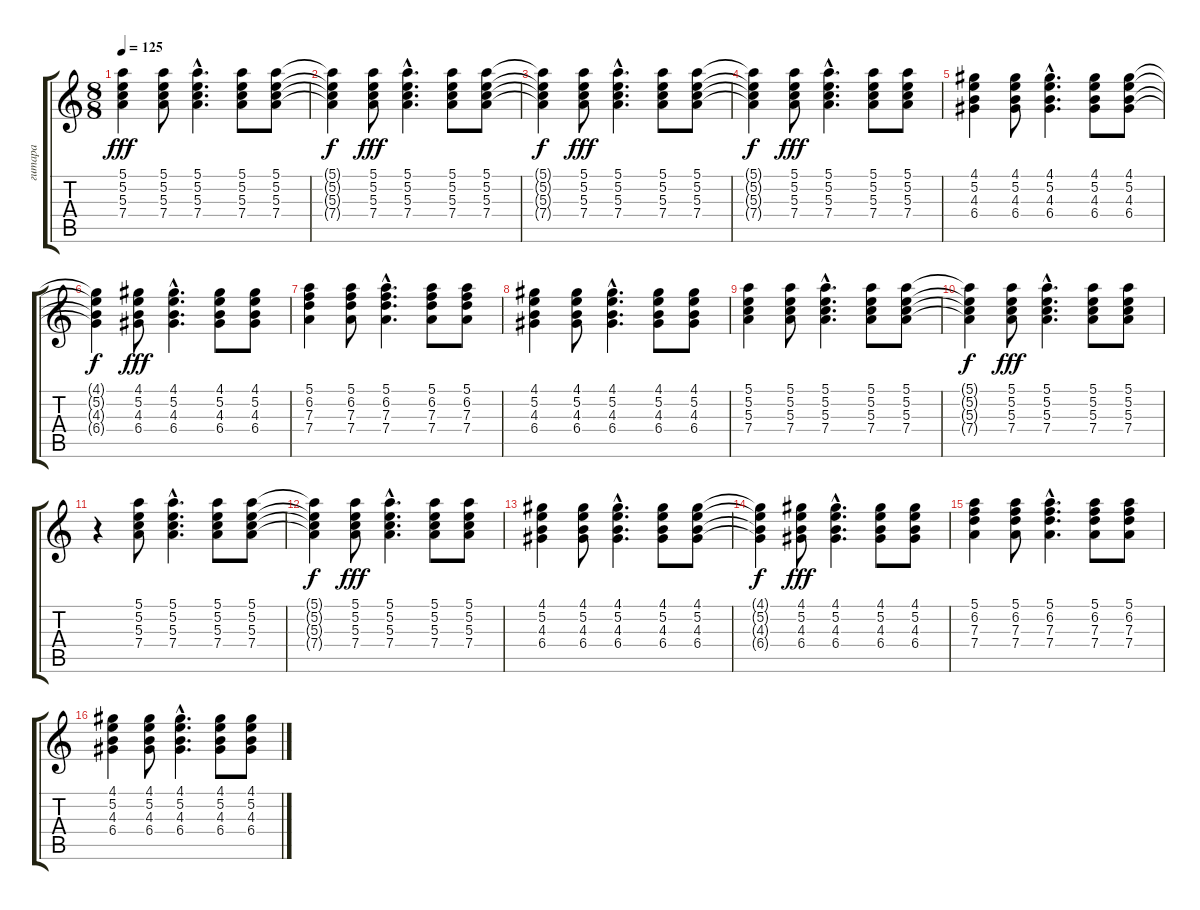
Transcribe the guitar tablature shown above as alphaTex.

\track ("гитара" "гитара") {instrument acousticguitarsteel}
\staff {score tabs}
\tuning (E4 B3 G3 D3 A2 E2) {hide}
\ts (8 8)
\tempo 125
\clef g2
\ks c
(5.1 5.2 5.3 7.4).4{dy fff} (5.1 5.2 5.3 7.4).8 (5.1{hac} 5.2{hac} 5.3{hac} 7.4{hac}).4{d} (5.1 5.2 5.3 7.4).8 (5.1 5.2 5.3 7.4).8 |
(5.1{t} 5.2{t} 5.3{t} 7.4{t}).4{dy f} (5.1 5.2 5.3 7.4).8{dy fff} (5.1{hac} 5.2{hac} 5.3{hac} 7.4{hac}).4{d} (5.1 5.2 5.3 7.4).8 (5.1 5.2 5.3 7.4).8 |
(5.1{t} 5.2{t} 5.3{t} 7.4{t}).4{dy f} (5.1 5.2 5.3 7.4).8{dy fff} (5.1{hac} 5.2{hac} 5.3{hac} 7.4{hac}).4{d} (5.1 5.2 5.3 7.4).8 (5.1 5.2 5.3 7.4).8 |
(5.1{t} 5.2{t} 5.3{t} 7.4{t}).4{dy f} (5.1 5.2 5.3 7.4).8{dy fff} (5.1{hac} 5.2{hac} 5.3{hac} 7.4{hac}).4{d} (5.1 5.2 5.3 7.4).8 (5.1 5.2 5.3 7.4).8 |
(4.1 5.2 4.3 6.4).4 (4.1 5.2 4.3 6.4).8 (4.1{hac} 5.2{hac} 4.3{hac} 6.4{hac}).4{d} (4.1 5.2 4.3 6.4).8 (4.1 5.2 4.3 6.4).8 |
(4.1{t} 5.2{t} 4.3{t} 6.4{t}).4{dy f} (4.1 5.2 4.3 6.4).8{dy fff} (4.1{hac} 5.2{hac} 4.3{hac} 6.4{hac}).4{d} (4.1 5.2 4.3 6.4).8 (4.1 5.2 4.3 6.4).8 |
(5.1 6.2 7.3 7.4).4 (5.1 6.2 7.3 7.4).8 (5.1{hac} 6.2{hac} 7.3{hac} 7.4{hac}).4{d} (5.1 6.2 7.3 7.4).8 (5.1 6.2 7.3 7.4).8 |
(4.1 5.2 4.3 6.4).4 (4.1 5.2 4.3 6.4).8 (4.1{hac} 5.2{hac} 4.3{hac} 6.4{hac}).4{d} (4.1 5.2 4.3 6.4).8 (4.1 5.2 4.3 6.4).8 |
(5.1 5.2 5.3 7.4).4 (5.1 5.2 5.3 7.4).8 (5.1{hac} 5.2{hac} 5.3{hac} 7.4{hac}).4{d} (5.1 5.2 5.3 7.4).8 (5.1 5.2 5.3 7.4).8 |
(5.1{t} 5.2{t} 5.3{t} 7.4{t}).4{dy f} (5.1 5.2 5.3 7.4).8{dy fff} (5.1{hac} 5.2{hac} 5.3{hac} 7.4{hac}).4{d} (5.1 5.2 5.3 7.4).8 (5.1 5.2 5.3 7.4).8 |
r.4 (5.1 5.2 5.3 7.4).8 (5.1{hac} 5.2{hac} 5.3{hac} 7.4{hac}).4{d} (5.1 5.2 5.3 7.4).8 (5.1 5.2 5.3 7.4).8 |
(5.1{t} 5.2{t} 5.3{t} 7.4{t}).4{dy f} (5.1 5.2 5.3 7.4).8{dy fff} (5.1{hac} 5.2{hac} 5.3{hac} 7.4{hac}).4{d} (5.1 5.2 5.3 7.4).8 (5.1 5.2 5.3 7.4).8 |
(4.1 5.2 4.3 6.4).4 (4.1 5.2 4.3 6.4).8 (4.1{hac} 5.2{hac} 4.3{hac} 6.4{hac}).4{d} (4.1 5.2 4.3 6.4).8 (4.1 5.2 4.3 6.4).8 |
(4.1{t} 5.2{t} 4.3{t} 6.4{t}).4{dy f} (4.1 5.2 4.3 6.4).8{dy fff} (4.1{hac} 5.2{hac} 4.3{hac} 6.4{hac}).4{d} (4.1 5.2 4.3 6.4).8 (4.1 5.2 4.3 6.4).8 |
(5.1 6.2 7.3 7.4).4 (5.1 6.2 7.3 7.4).8 (5.1{hac} 6.2{hac} 7.3{hac} 7.4{hac}).4{d} (5.1 6.2 7.3 7.4).8 (5.1 6.2 7.3 7.4).8 |
(4.1 5.2 4.3 6.4).4 (4.1 5.2 4.3 6.4).8 (4.1{hac} 5.2{hac} 4.3{hac} 6.4{hac}).4{d} (4.1 5.2 4.3 6.4).8 (4.1 5.2 4.3 6.4).8
